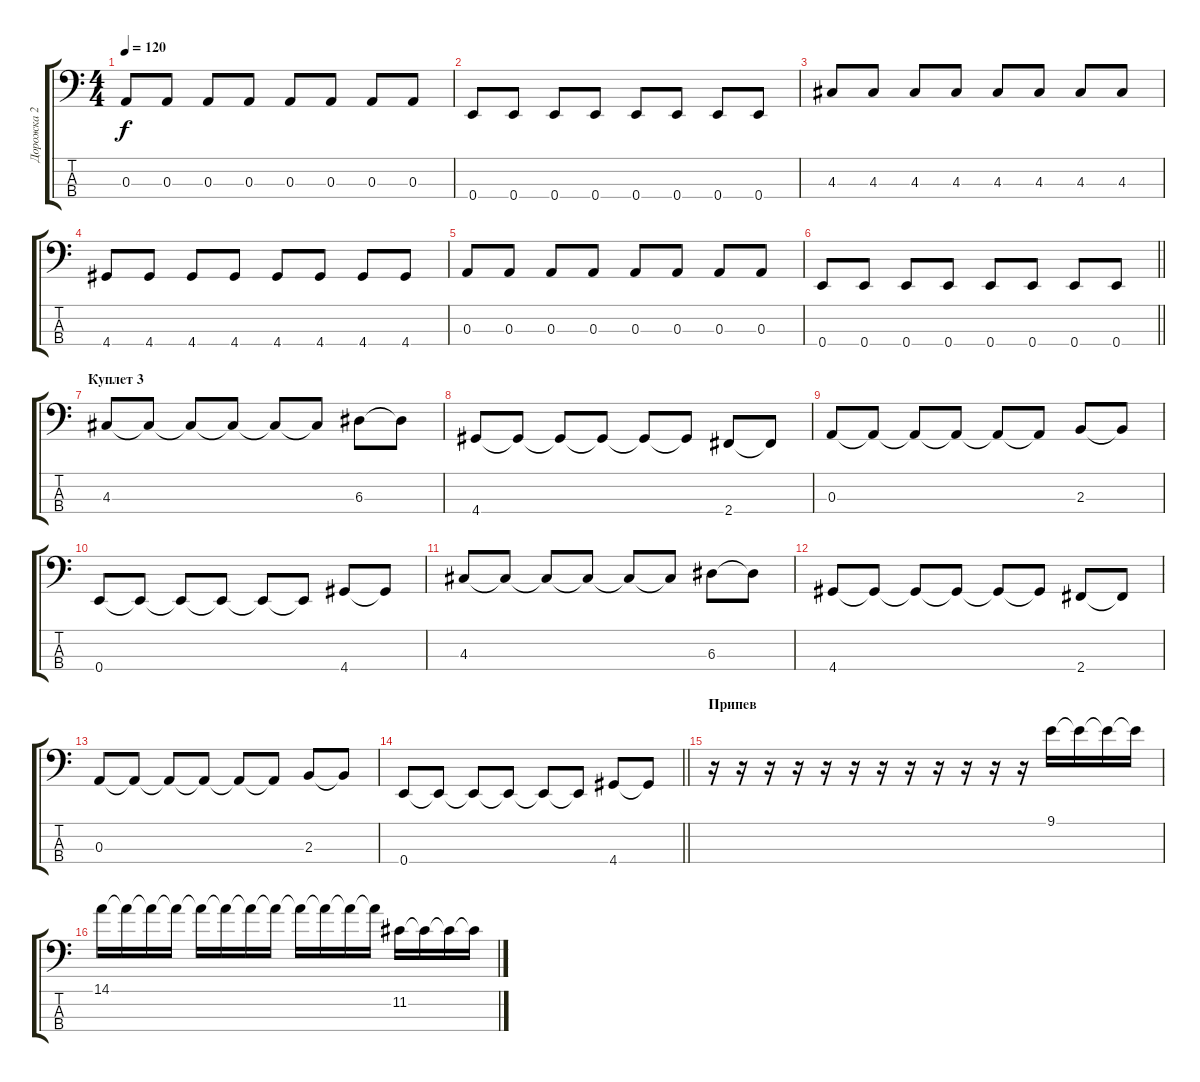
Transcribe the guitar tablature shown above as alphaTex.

\track ("Дорожка 2" "Дорожка 2") {instrument electricbassfinger}
\staff {score tabs}
\tuning (G2 D2 A1 E1) {hide}
\ts (4 4)
\tempo 120
\clef f4
\ks c
0.3.8{dy f} 0.3.8 0.3.8 0.3.8 0.3.8 0.3.8 0.3.8 0.3.8 |
0.4.8 0.4.8 0.4.8 0.4.8 0.4.8 0.4.8 0.4.8 0.4.8 |
4.3.8 4.3.8 4.3.8 4.3.8 4.3.8 4.3.8 4.3.8 4.3.8 |
4.4.8 4.4.8 4.4.8 4.4.8 4.4.8 4.4.8 4.4.8 4.4.8 |
0.3.8 0.3.8 0.3.8 0.3.8 0.3.8 0.3.8 0.3.8 0.3.8 |
\barLineRight lightlight
0.4.8 0.4.8 0.4.8 0.4.8 0.4.8 0.4.8 0.4.8 0.4.8 |
\section ("" "Куплет 3")
4.3.8 4.3{t}.8 4.3{t}.8 4.3{t}.8 4.3{t}.8 4.3{t}.8 6.3.8 6.3{t}.8 |
4.4.8 4.4{t}.8 4.4{t}.8 4.4{t}.8 4.4{t}.8 4.4{t}.8 2.4.8 2.4{t}.8 |
0.3.8 0.3{t}.8 0.3{t}.8 0.3{t}.8 0.3{t}.8 0.3{t}.8 2.3.8 2.3{t}.8 |
0.4.8 0.4{t}.8 0.4{t}.8 0.4{t}.8 0.4{t}.8 0.4{t}.8 4.4.8 4.4{t}.8 |
4.3.8 4.3{t}.8 4.3{t}.8 4.3{t}.8 4.3{t}.8 4.3{t}.8 6.3.8 6.3{t}.8 |
4.4.8 4.4{t}.8 4.4{t}.8 4.4{t}.8 4.4{t}.8 4.4{t}.8 2.4.8 2.4{t}.8 |
0.3.8 0.3{t}.8 0.3{t}.8 0.3{t}.8 0.3{t}.8 0.3{t}.8 2.3.8 2.3{t}.8 |
\barLineRight lightlight
0.4.8 0.4{t}.8 0.4{t}.8 0.4{t}.8 0.4{t}.8 0.4{t}.8 4.4.8 4.4{t}.8 |
\section ("" "Припев")
r.16 r.16 r.16 r.16 r.16 r.16 r.16 r.16 r.16 r.16 r.16 r.16 9.1.16 9.1{t}.16 9.1{t}.16 9.1{t}.16 |
14.1.16 14.1{t}.16 14.1{t}.16 14.1{t}.16 14.1{t}.16 14.1{t}.16 14.1{t}.16 14.1{t}.16 14.1{t}.16 14.1{t}.16 14.1{t}.16 14.1{t}.16 11.2.16 11.2{t}.16 11.2{t}.16 11.2{t}.16
